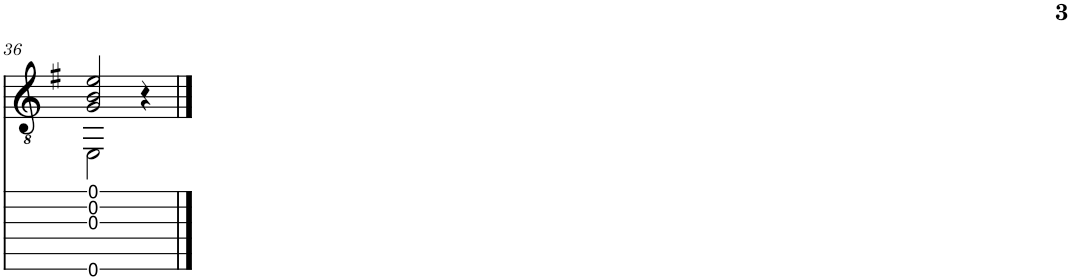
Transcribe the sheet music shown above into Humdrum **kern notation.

**kern	**kern
*part1	*part1
*staff2	*staff1
*I"Classical Guitar	*
*I'Guit.	*
!!LO:PB:g=z
*	*clefGv2
*k[f#]	*k[f#]
*e:	*e:
*M3/4	*M3/4
=36	=36
*^	*^
2G 2B 2e	2EE	2G/ 2B/ 2e/	2EE\
4r	4r	4r	4ryy
*v	*v	*	*
*	*v	*v
==	==
*-	*-
